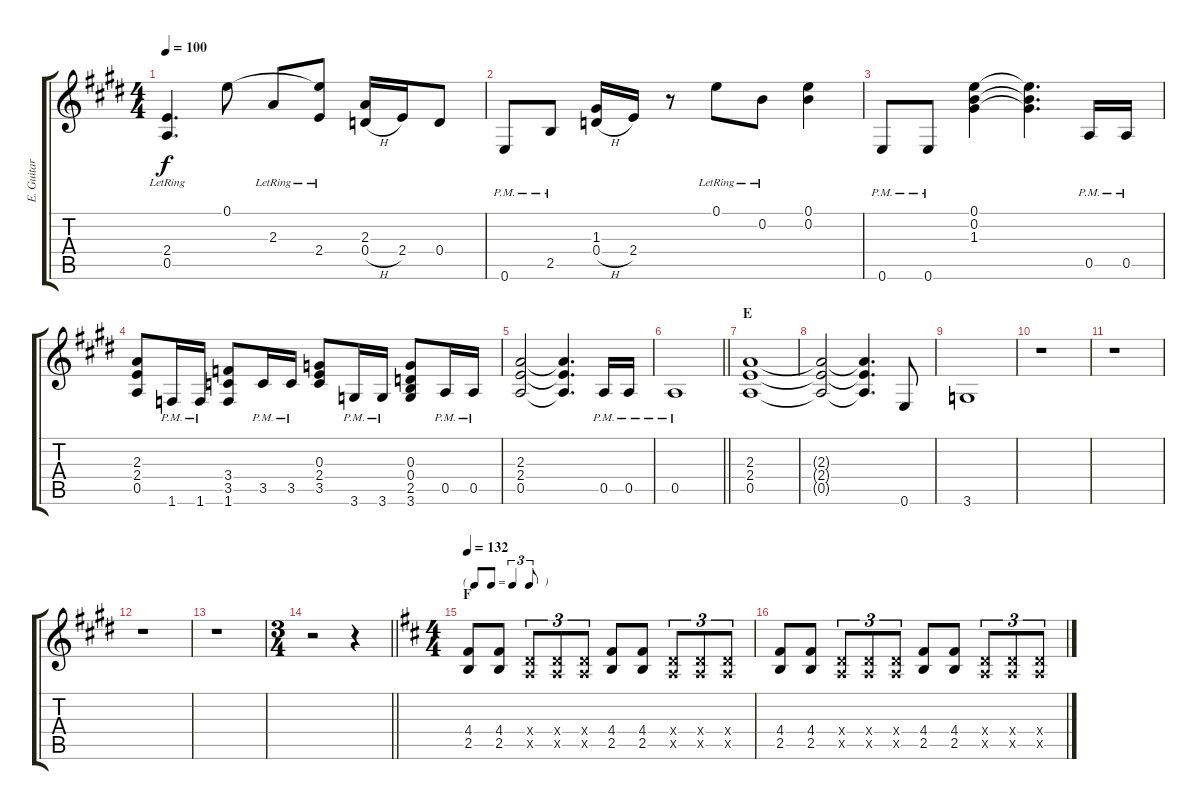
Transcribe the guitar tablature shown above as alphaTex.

\track ("E. Guitar I" "E. Guitar ") {instrument overdrivenguitar}
\staff {score tabs}
\tuning (E4 B3 G3 D3 A2 E2) {hide}
\ts (4 4)
\tempo 100
\clef g2
\ks e
(2.4{lr} 0.5{lr}).4{d dy f} 0.1.8 2.3{lr}.8 (0.1{t} 2.4{lr}).8 (2.3 0.4{h}).16 2.4.16 0.4.8 |
0.6{pm}.8 2.5{pm}.8 (1.3 0.4{h}).16 2.4.16 r.8 0.1{lr}.8 0.2{lr}.8 (0.1 0.2).4 |
0.6{pm}.8 0.6{pm}.8 (0.1 0.2 1.3).4 (0.1{t} 0.2{t} 1.3{t}).4{d} 0.5{pm}.16 0.5{pm}.16 |
(2.3 2.4 0.5).8 1.6{pm}.16 1.6{pm}.16 (3.4 3.5 1.6).8 3.5{pm}.16 3.5{pm}.16 (0.3 2.4 3.5).8 3.6{pm}.16 3.6{pm}.16 (0.3 0.4 2.5 3.6).8 0.5{pm}.16 0.5{pm}.16 |
(2.3 2.4 0.5).2 (2.3{t} 2.4{t} 0.5{t}).4{d} 0.5{pm}.16 0.5{pm}.16 |
\barLineRight lightlight
0.5{pm}.1 |
\section ("" "E")
(2.3 2.4 0.5).1 |
(2.3{t} 2.4{t} 0.5{t}).2 (2.3{t} 2.4{t} 0.5{t}).4{d} 0.6.8 |
3.6.1 |
r.1 |
r.1 |
r.1 |
r.1 |
\ts (3 4)
\barLineRight lightlight
r.2 r.4 |
\ts (4 4)
\tf triplet8th
\section ("" "F")
\tempo 132
\ks d
(4.4 2.5).8 (4.4 2.5).8 (0.4{x} 0.5{x}).8{tu (3 2)} (0.4{x} 0.5{x}).8{tu (3 2)} (0.4{x} 0.5{x}).8{tu (3 2)} (4.4 2.5).8 (4.4 2.5).8 (0.4{x} 0.5{x}).8{tu (3 2)} (0.4{x} 0.5{x}).8{tu (3 2)} (0.4{x} 0.5{x}).8{tu (3 2)} |
(4.4 2.5).8 (4.4 2.5).8 (0.4{x} 0.5{x}).8{tu (3 2)} (0.4{x} 0.5{x}).8{tu (3 2)} (0.4{x} 0.5{x}).8{tu (3 2)} (4.4 2.5).8 (4.4 2.5).8 (0.4{x} 0.5{x}).8{tu (3 2)} (0.4{x} 0.5{x}).8{tu (3 2)} (0.4{x} 0.5{x}).8{tu (3 2)}
